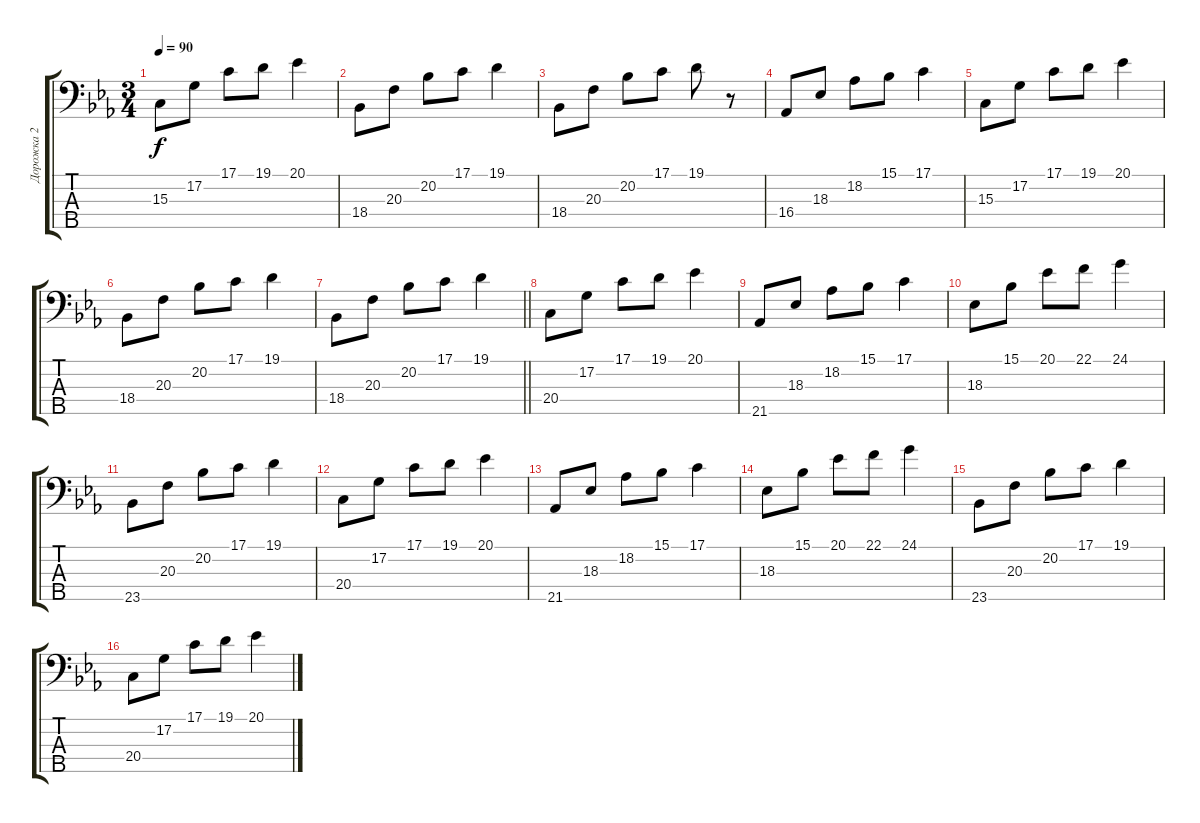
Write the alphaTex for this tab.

\track ("Дорожка 2" "Дорожка 2") {instrument acousticgrandpiano}
\staff {score tabs}
\tuning (G2 D2 A1 E1 B0) {hide}
\ts (3 4)
\tempo 90
\clef f4
\ks cminor
15.3.8{dy f} 17.2.8 17.1.8 19.1.8 20.1.4 |
18.4.8 20.3.8 20.2.8 17.1.8 19.1.4 |
18.4.8 20.3.8 20.2.8 17.1.8 19.1.8 r.8 |
16.4.8 18.3.8 18.2.8 15.1.8 17.1.4 |
15.3.8 17.2.8 17.1.8 19.1.8 20.1.4 |
18.4.8 20.3.8 20.2.8 17.1.8 19.1.4 |
\barLineRight lightlight
18.4.8 20.3.8 20.2.8 17.1.8 19.1.4 |
20.4.8 17.2.8 17.1.8 19.1.8 20.1.4 |
21.5.8 18.3.8 18.2.8 15.1.8 17.1.4 |
18.3.8 15.1.8 20.1.8 22.1.8 24.1.4 |
23.5.8 20.3.8 20.2.8 17.1.8 19.1.4 |
20.4.8 17.2.8 17.1.8 19.1.8 20.1.4 |
21.5.8 18.3.8 18.2.8 15.1.8 17.1.4 |
18.3.8 15.1.8 20.1.8 22.1.8 24.1.4 |
23.5.8 20.3.8 20.2.8 17.1.8 19.1.4 |
20.4.8 17.2.8 17.1.8 19.1.8 20.1.4
